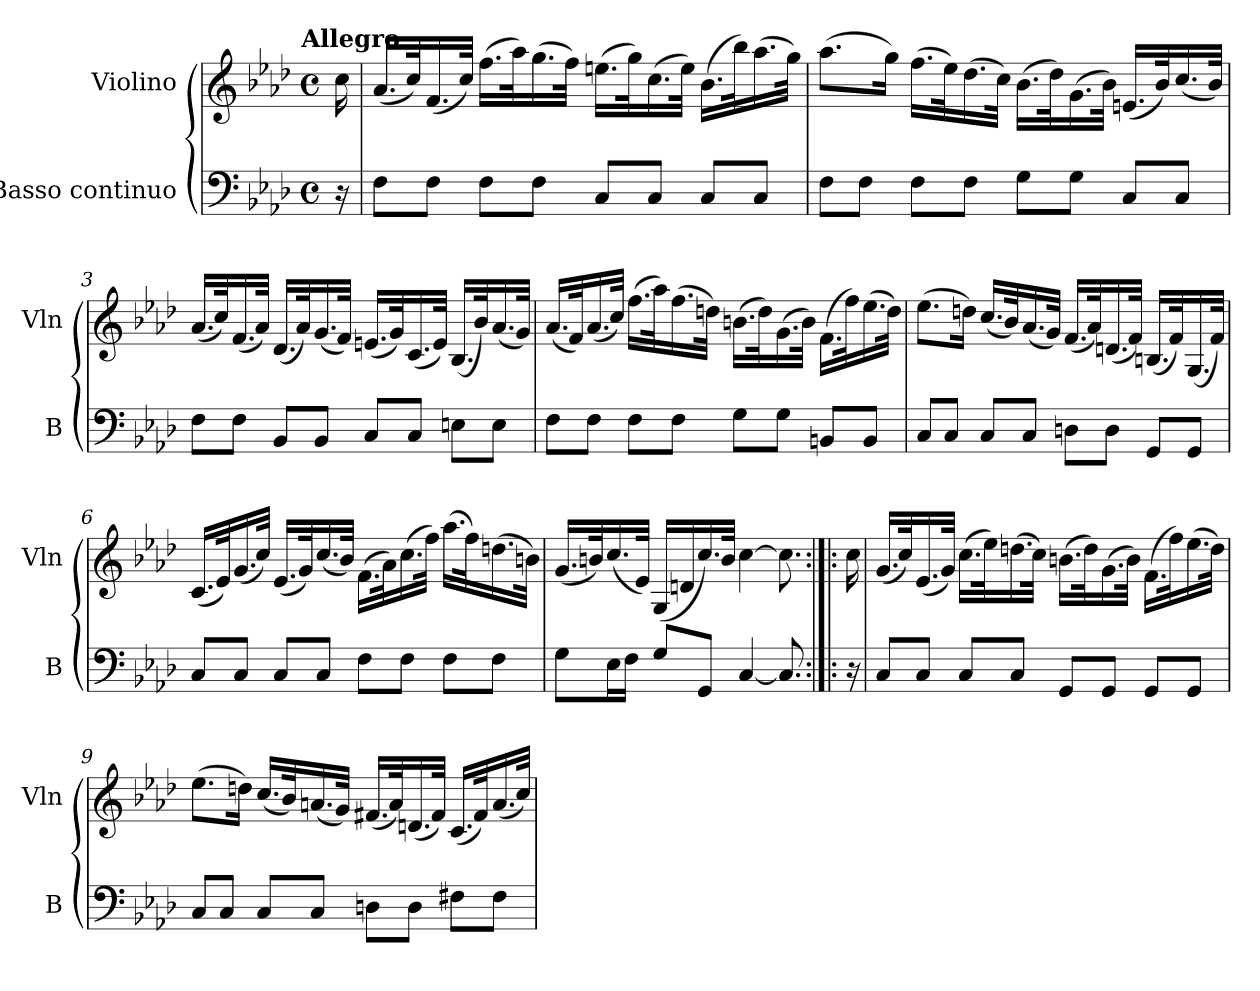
**kern	**kern
*part2	*part1
*staff2	*staff1
*I"Basso continuo	*I"Violino
*I'B	*I'Vln
*clefF4	*clefG2
*k[b-e-a-d-]	*k[b-e-a-d-]
*f:	*f:
!!LO:TX:omd:t=Allegro
*M4/4	*M4/4
*met(c)	*met(c)
*MM72	*MM72
=	=
16r	16cc\
=1	=1
8F\L	(16.a-/LL
.	32cc/K)
8F\J	(16.f/
.	32cc/JJk)
8F\L	(16.ff\LL
.	32aa-\K)
8F\J	(16.gg\
.	32ff\JJk)
8C/L	(16.een\LL
.	32gg\K)
8C/J	(16.cc\
.	32ee\JJk)
8C/L	(16.b-\LL
.	32bb-\K)
8C/J	(16.aa-\
.	32gg\JJk)
=2	=2
8F\L	(8.aa-\L
8F\J	.
.	16gg\Jk)
8F\L	(16.ff\LL
.	32ee-\K)
8F\J	(16.dd-\
.	32cc\JJk)
8G\L	(16.b-\LL
.	32dd-\K)
8G\J	(16.g\
.	32b-\JJk)
8C/L	(16.en/LL
.	32b-/K)
8C/J	(16.cc/
.	32b-/JJk)
=3	=3
8F\L	(16.a-/LL
.	32cc/K)
8F\J	(16.f/
.	32a-/JJk)
8BB-/L	(16.d-/LL
.	32a-/K)
8BB-/J	(16.g/
.	32f/JJk)
8C/L	(16.en/LL
.	32g/K)
8C/J	(16.c/
.	32e/JJk)
8En\L	(16.B-/LL
.	32b-/K)
8E\J	(16.a-/
.	32g/JJk)
=4	=4
8F\L	(16.a-/LL
.	32f/K)
8F\J	(16.a-/
.	32cc/JJk)
8F\L	(16.ff\LL
.	32aa-\K)
8F\J	(16.ff\
.	32ddn\JJk)
8G\L	(16.bn\LL
.	32dd\K)
8G\J	(16.g\
.	32b\JJk)
8BBn/L	(16.f\LL
.	32ff\K)
8BB/J	(16.ee-\
.	32dd\JJk)
=5	=5
8C/L	(8.ee-\L
8C/J	.
.	16ddn\Jk)
8C/L	(16.cc/LL
.	32b-/K)
8C/J	(16.a-/
.	32g/JJk)
8Dn\L	(16.f/LL
.	32a-/K)
8D\J	(16.dn/
.	32f/JJk)
8GG/L	(16.Bn/LL
.	32f/K)
8GG/J	(16.G/
.	32f/JJk)
=6	=6
8C/L	(16.c/LL
.	32e-/K)
8C/J	(16.g/
.	32cc/JJk)
8C/L	(16.e-/LL
.	32g/K)
8C/J	(16.cc/
.	32b-/JJk)
8F\L	(16.f\LL
.	32a-\K)
8F\J	(16.cc\
.	32ff\JJk)
8F\L	(16.aa-\LL
.	32ff\K)
8F\J	(16.ddn\
.	32bn\JJk)
=7	=7
8G\L	(16.g/LL
.	32bn/K)
16E-\L	(16.cc/
16F\JJ	.
.	32e-/JJk)
8G/L	(16G/LL
.	16dn/
8GG/J	16.cc/)
.	32b/JJk
[4C/	[4cc\
8.C/]	8.cc\]
=:|!|:	=:|!|:
16r	16cc\
=8	=8
8C/L	(16.g/LL
.	32cc/K)
8C/J	(16.e-/
.	32g/JJk)
8C/L	(16.cc\LL
.	32ee-\K)
8C/J	(16.ddn\
.	32cc\JJk)
8GG/L	(16.bn\LL
.	32dd\K)
8GG/J	(16.g\
.	32b\JJk)
8GG/L	(16.f\LL
.	32ff\K)
8GG/J	(16.ee-\
.	32dd\JJk)
=9	=9
8C/L	(8.ee-\L
8C/J	.
.	16ddn\Jk)
8C/L	(16.cc/LL
.	32b-/K)
8C/J	(16.an/
.	32g/JJk)
8Dn\L	(16.f#X/LL
.	32a/K)
8D\J	(16.dn/
.	32f#/JJk)
8F#X\L	(16.c/LL
.	32f#/K)
8F#\J	(16.a/
.	32cc/JJk)
=	=
*-	*-
